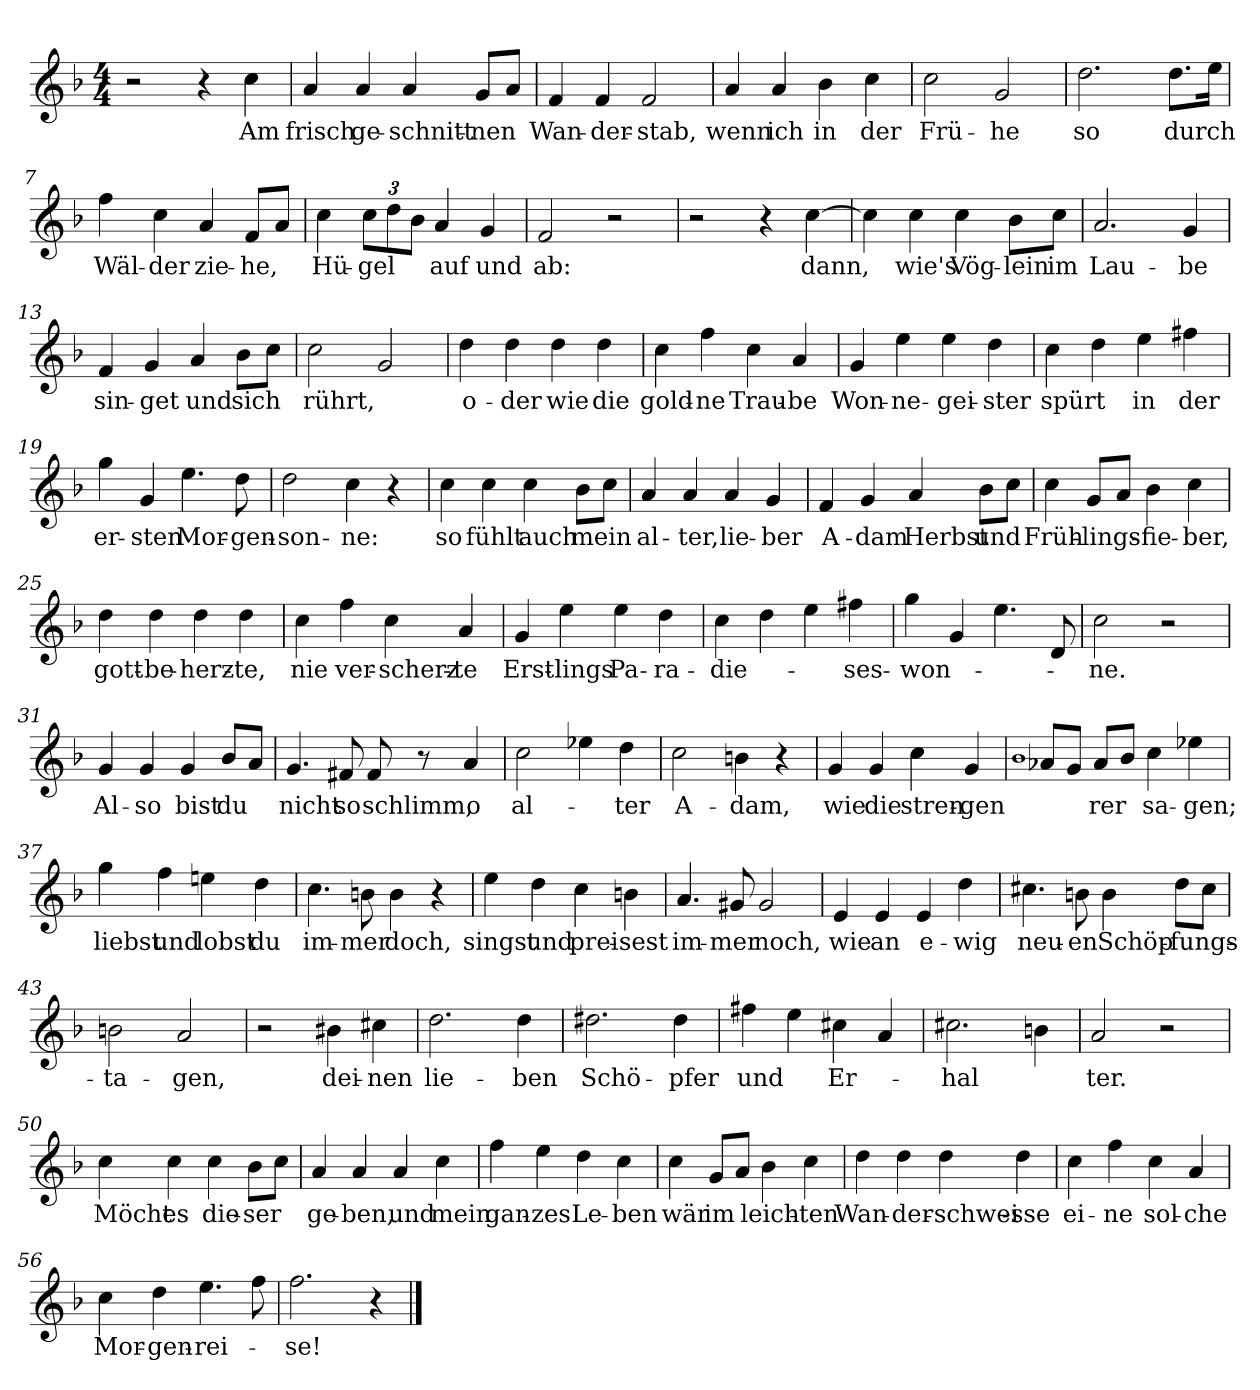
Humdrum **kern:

**kern	**text
*part1	*part1
*staff1	*staff1
*clefG2	*
*k[b-]	*
*M4/4	*
=1	=1
2r	.
4r	.
!	!LO:LY:b
4cc\	Am
=2	=2
!	!LO:LY:b
4a/	frisch
!	!LO:LY:b
4a/	ge-
!	!LO:LY:b
4a/	-schnitt-
!	!LO:LY:b
8g/L	-nen
8a/J	.
=3	=3
!	!LO:LY:b
4f/	Wan-
!	!LO:LY:b
4f/	-der-
!	!LO:LY:b
2f/	-stab,
=4	=4
!	!LO:LY:b
4a/	wenn
!	!LO:LY:b
4a/	ich
!	!LO:LY:b
4b-\	in
!	!LO:LY:b
4cc\	der
=5	=5
!	!LO:LY:b
2cc\	Frü-
!	!LO:LY:b
2g/	-he
=6	=6
!	!LO:LY:b
2.dd\	so
!	!LO:LY:b
8.dd\L	durch
16ee\Jk	.
=7	=7
!	!LO:LY:b
4ff\	Wäl-
!	!LO:LY:b
4cc\	-der
!	!LO:LY:b
4a/	zie-
!	!LO:LY:b
8f/L	-he,
8a/J	.
!!LO:LB:g=z
=8	=8
!	!LO:LY:b
4cc\	Hü-
!	!LO:LY:b
12cc\L	-gel
12dd\	.
12b-\J	.
!	!LO:LY:b
4a/	auf
!	!LO:LY:b
4g/	und
=9	=9
!	!LO:LY:b
2f/	ab:
2r	.
=10	=10
2r	.
4r	.
!	!LO:LY:b
[4cc\	dann,
=11	=11
4cc\]	.
!	!LO:LY:b
4cc\	wie's
!	!LO:LY:b
4cc\	Vög-
!	!LO:LY:b
8b-\L	-lein
!	!LO:LY:b
8cc\J	im
=12	=12
!	!LO:LY:b
2.a/	Lau-
!	!LO:LY:b
4g/	-be
=13	=13
!	!LO:LY:b
4f/	sin-
!	!LO:LY:b
4g/	-get
!	!LO:LY:b
4a/	und
!	!LO:LY:b
8b-\L	sich
8cc\J	.
=14	=14
!	!LO:LY:b
2cc\	rührt,
2g/	.
=15	=15
!	!LO:LY:b
4dd\	o-
!	!LO:LY:b
4dd\	-der
!	!LO:LY:b
4dd\	wie
!	!LO:LY:b
4dd\	die
!!LO:LB:g=z
=16	=16
!	!LO:LY:b
4cc\	gold-
!	!LO:LY:b
4ff\	-ne
!	!LO:LY:b
4cc\	Trau-
!	!LO:LY:b
4a/	-be
=17	=17
!	!LO:LY:b
4g/	Won-
!	!LO:LY:b
4ee\	-ne-
!	!LO:LY:b
4ee\	-gei-
!	!LO:LY:b
4dd\	-ster
=18	=18
!	!LO:LY:b
4cc\	spürt
4dd\	.
!	!LO:LY:b
4ee\	in
!	!LO:LY:b
4ff#X\	der
=19	=19
!	!LO:LY:b
4gg\	er-
!	!LO:LY:b
4g/	-sten
!	!LO:LY:b
4.ee\	Mor-
!	!LO:LY:b
8dd\	-gen-
=20	=20
!	!LO:LY:b
2dd\	-son-
!	!LO:LY:b
4cc\	-ne:
4r	.
=21	=21
!	!LO:LY:b
4cc\	so
!	!LO:LY:b
4cc\	fühlt
!	!LO:LY:b
4cc\	auch
!	!LO:LY:b
8b-\L	mein
8cc\J	.
=22	=22
!	!LO:LY:b
4a/	al-
!	!LO:LY:b
4a/	-ter,
!	!LO:LY:b
4a/	lie-
!	!LO:LY:b
4g/	-ber
!!LO:LB:g=z
=23	=23
!	!LO:LY:b
4f/	A-
!	!LO:LY:b
4g/	-dam
!	!LO:LY:b
4a/	Herbst
!	!LO:LY:b
8b-\L	und
8cc\J	.
=24	=24
!	!LO:LY:b
4cc\	Früh-
!	!LO:LY:b
8g/L	-lings-
8a/J	.
!	!LO:LY:b
4b-\	-fie-
!	!LO:LY:b
4cc\	-ber,
=25	=25
!	!LO:LY:b
4dd\	gott-
!	!LO:LY:b
4dd\	-be-
!	!LO:LY:b
4dd\	-herz-
!	!LO:LY:b
4dd\	-te,
=26	=26
!	!LO:LY:b
4cc\	nie
!	!LO:LY:b
4ff\	ver-
!	!LO:LY:b
4cc\	-scherz-
!	!LO:LY:b
4a/	-te
=27	=27
!	!LO:LY:b
4g/	Erst-
!	!LO:LY:b
4ee\	-lings
!	!LO:LY:b
4ee\	Pa-
!	!LO:LY:b
4dd\	-ra-
=28	=28
!	!LO:LY:b
4cc\	-die-
4dd\	.
4ee\	.
!	!LO:LY:b
4ff#X\	-ses-
=29	=29
!	!LO:LY:b
4gg\	-won-
4g/	.
4.ee\	.
8d/	.
!!LO:LB:g=z
=30	=30
!	!LO:LY:b
2cc\	-ne.
2r	.
=31	=31
!	!LO:LY:b
4g/	Al-
!	!LO:LY:b
4g/	-so
!	!LO:LY:b
4g/	bist
!	!LO:LY:b
8b-/L	du
8a/J	.
=32	=32
!	!LO:LY:b
4.g/	nicht
!	!LO:LY:b
8f#X/	so
!	!LO:LY:b
8f#/	schlimm,
8r	.
!	!LO:LY:b
4a/	o
=33	=33
!	!LO:LY:b
2cc\	al-
4ee-X\	.
!	!LO:LY:b
4dd\	-ter
=34	=34
!	!LO:LY:b
2cc\	A-
!	!LO:LY:b
4bn\	-dam,
4r	.
=35	=35
!	!LO:LY:b
4g/	wie
!	!LO:LY:b
4g/	die
!	!LO:LY:b
4cc\	stren-
!	!LO:LY:b
4g/	-gen
=36	=36
1qb-	.
8a-X/L	.
8g/J	.
!	!LO:LY:b
8a-/L	-rer
8b-/J	.
!	!LO:LY:b
4cc\	sa-
!	!LO:LY:b
4ee-X\	gen;
!!LO:LB:g=z
=37	=37
!	!LO:LY:b
4gg\	liebst
!	!LO:LY:b
4ff\	und
!	!LO:LY:b
4een\	lobst
!	!LO:LY:b
4dd\	du
=38	=38
!	!LO:LY:b
4.cc\	im-
!	!LO:LY:b
8bn\	-mer
!	!LO:LY:b
4b\	doch,
4r	.
=39	=39
!	!LO:LY:b
4ee\	singst
!	!LO:LY:b
4dd\	und
!	!LO:LY:b
4cc\	prei-
!	!LO:LY:b
4bn\	-sest
=40	=40
!	!LO:LY:b
4.a/	im-
!	!LO:LY:b
8g#X/	-mer
!	!LO:LY:b
2g#/	noch,
=41	=41
!	!LO:LY:b
4e/	wie
!	!LO:LY:b
4e/	an
!	!LO:LY:b
4e/	e-
!	!LO:LY:b
4dd\	-wig
=42	=42
!	!LO:LY:b
4.cc#X\	neu-
!	!LO:LY:b
8bn\	-en
!	!LO:LY:b
4b\	Schöp-
!	!LO:LY:b
8dd\L	-fungs-
8cc#\J	.
=43	=43
!	!LO:LY:b
2bn\	-ta-
!	!LO:LY:b
2a/	-gen,
!!LO:LB:g=z
=44	=44
2r	.
!	!LO:LY:b
4b#X\	dei-
!	!LO:LY:b
4cc#X\	-nen
=45	=45
!	!LO:LY:b
2.dd\	lie-
!	!LO:LY:b
4dd\	-ben
=46	=46
!	!LO:LY:b
2.dd#X\	Schö-
!	!LO:LY:b
4dd#\	-pfer
=47	=47
!	!LO:LY:b
4ff#X\	und
4ee\	.
!	!LO:LY:b
4cc#X\	Er-
4a/	.
=48	=48
!	!LO:LY:b
2.cc#X\	-hal
4bn\	.
=49	=49
!	!LO:LY:b
2a/	-ter.
2r	.
=50	=50
!	!LO:LY:b
4cc\	Möcht
!	!LO:LY:b
4cc\	es
!	!LO:LY:b
4cc\	die-
!	!LO:LY:b
8b-\L	-ser
8cc\J	.
=51	=51
!	!LO:LY:b
4a/	ge-
!	!LO:LY:b
4a/	-ben,
!	!LO:LY:b
4a/	und
!	!LO:LY:b
4cc\	mein
=52	=52
!	!LO:LY:b
4ff\	gan-
!	!LO:LY:b
4ee\	-zes
!	!LO:LY:b
4dd\	Le-
!	!LO:LY:b
4cc\	-ben
!!LO:LB:g=z
=53	=53
!	!LO:LY:b
4cc\	wär
!	!LO:LY:b
8g/L	im
8a/J	.
!	!LO:LY:b
4b-\	leich-
!	!LO:LY:b
4cc\	-ten
=54	=54
!	!LO:LY:b
4dd\	Wan-
!	!LO:LY:b
4dd\	-der-
!	!LO:LY:b
4dd\	-schwei-
!	!LO:LY:b
4dd\	-sse
=55	=55
!	!LO:LY:b
4cc\	ei-
!	!LO:LY:b
4ff\	-ne
!	!LO:LY:b
4cc\	sol-
!	!LO:LY:b
4a/	-che
=56	=56
!	!LO:LY:b
4cc\	Mor-
!	!LO:LY:b
4dd\	-gen-
!	!LO:LY:b
4.ee\	-rei-
8ff\	.
=57	=57
!	!LO:LY:b
2.ff\	-se!
4r	.
==	==
*-	*-
